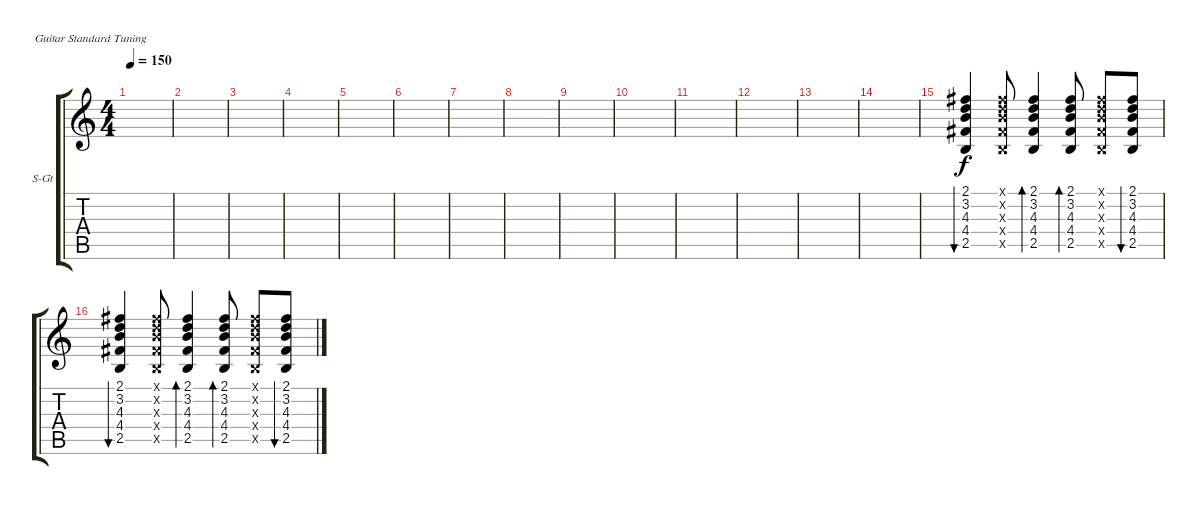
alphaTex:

\defaultSystemsLayout 4
\bracketExtendMode groupsimilarinstruments
\firstSystemTrackNameOrientation horizontal
\otherSystemsTrackNameOrientation horizontal
\track ("Steel Guitar" "S-Gt") {instrument acousticguitarsteel}
\staff {score tabs}
\tuning (E4 B3 G3 D3 A2 E2)
\ts (4 4)
\tempo 150
\clef g2
\ks c
|
|
|
|
|
|
|
|
|
|
|
|
|
|
(2.5 4.4 4.3 3.2 2.1).4{bu 121} (2.5{x} 4.4{x} 4.3{x} 3.2{x} 2.1{x}).8 (2.5 4.4 4.3 3.2 2.1).4{bd 120} (2.5 4.4 4.3 3.2 2.1).8{bd 120} (2.5{x} 4.4{x} 4.3{x} 3.2{x} 2.1{x}).8 (2.5 4.4 4.3 3.2 2.1).8{bu 121} |
(2.5 4.4 4.3 3.2 2.1).4{bu 121} (2.5{x} 4.4{x} 4.3{x} 3.2{x} 2.1{x}).8 (2.5 4.4 4.3 3.2 2.1).4{bd 120} (2.5 4.4 4.3 3.2 2.1).8{bd 120} (2.5{x} 4.4{x} 4.3{x} 3.2{x} 2.1{x}).8 (2.5 4.4 4.3 3.2 2.1).8{bu 121}
